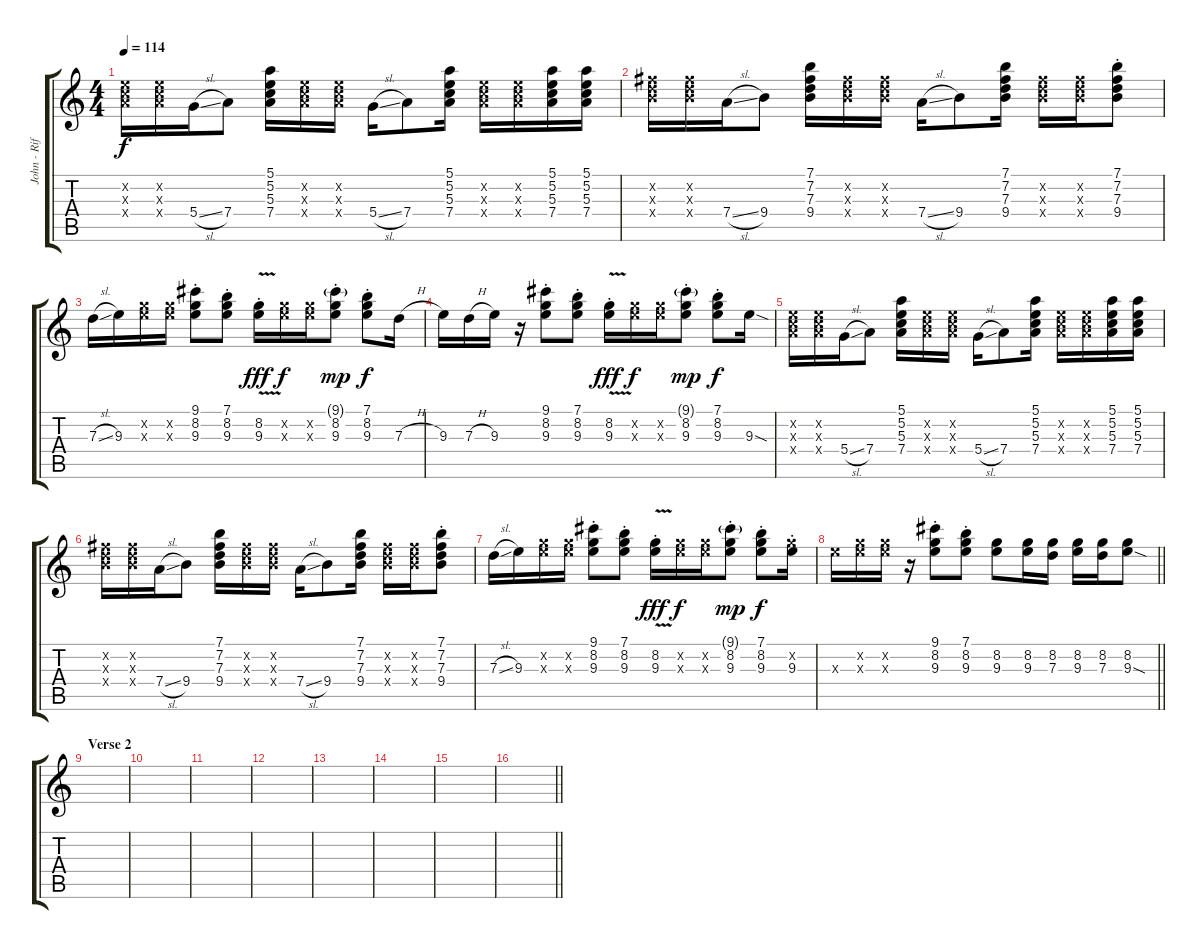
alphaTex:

\track ("John - Riff Guitar (Clean)" "John - Rif") {instrument electricguitarclean}
\staff {score tabs}
\tuning (E4 B3 G3 D3 A2 E2) {hide}
\ts (4 4)
\tempo 114
\clef g2
\ks c
(5.2{x} 5.3{x} 7.4{x}).16{dy f} (5.2{x} 5.3{x} 7.4{x}).16 5.4{sl}.16 7.4.8 (5.1 5.2 5.3 7.4).16 (5.2{x} 5.3{x} 7.4{x}).16 (5.2{x} 5.3{x} 7.4{x}).16 5.4{sl}.16 7.4.8 (5.1 5.2 5.3 7.4).16 (5.2{x} 5.3{x} 7.4{x}).16 (5.2{x} 5.3{x} 7.4{x}).16 (5.1 5.2 5.3 7.4).16 (5.1 5.2 5.3 7.4).16 |
(7.2{x} 7.3{x} 9.4{x}).16 (7.2{x} 7.3{x} 9.4{x}).16 7.4{sl}.16 9.4.8 (7.1 7.2 7.3 9.4).16 (7.2{x} 7.3{x} 9.4{x}).16 (7.2{x} 7.3{x} 9.4{x}).16 7.4{sl}.16 9.4.8 (7.1 7.2 7.3 9.4).16 (7.2{x} 7.3{x} 9.4{x}).16 (7.2{x} 7.3{x} 9.4{x}).16 (7.1{st} 7.2{st} 7.3{st} 9.4{st}).8 |
7.3{sl}.16 9.3.16 (8.2{x} 9.3{x}).16 (8.2{x} 9.3{x}).16 (9.1{st} 8.2{st} 9.3{st}).8 (7.1{st} 8.2{st} 9.3{st}).8 (8.2 9.3{v st}).16{dy fff} (8.2{x} 9.3{x}).16{dy f} (8.2{x} 9.3{x}).16 (9.1{g st} 8.2{st} 9.3{st}).8{dy mp} (7.1{st} 8.2{st} 9.3{st}).8{dy f} 7.3{h}.16 |
9.3.16 7.3{h}.16 9.3.16 r.16 (9.1{st} 8.2{st} 9.3{st}).8 (7.1{st} 8.2{st} 9.3{st}).8 (8.2 9.3{v st}).16{dy fff} (8.2{x} 9.3{x}).16{dy f} (8.2{x} 9.3{x}).16 (9.1{g st} 8.2{st} 9.3{st}).8{dy mp} (7.1{st} 8.2{st} 9.3{st}).8{dy f} 9.3{sod}.16 |
(5.2{x} 5.3{x} 7.4{x}).16 (5.2{x} 5.3{x} 7.4{x}).16 5.4{sl}.16 7.4.8 (5.1 5.2 5.3 7.4).16 (5.2{x} 5.3{x} 7.4{x}).16 (5.2{x} 5.3{x} 7.4{x}).16 5.4{sl}.16 7.4.8 (5.1 5.2 5.3 7.4).16 (5.2{x} 5.3{x} 7.4{x}).16 (5.2{x} 5.3{x} 7.4{x}).16 (5.1 5.2 5.3 7.4).16 (5.1 5.2 5.3 7.4).16 |
(7.2{x} 7.3{x} 9.4{x}).16 (7.2{x} 7.3{x} 9.4{x}).16 7.4{sl}.16 9.4.8 (7.1 7.2 7.3 9.4).16 (7.2{x} 7.3{x} 9.4{x}).16 (7.2{x} 7.3{x} 9.4{x}).16 7.4{sl}.16 9.4.8 (7.1 7.2 7.3 9.4).16 (7.2{x} 7.3{x} 9.4{x}).16 (7.2{x} 7.3{x} 9.4{x}).16 (7.1{st} 7.2{st} 7.3{st} 9.4{st}).8 |
7.3{sl}.16 9.3.16 (8.2{x} 9.3{x}).16 (8.2{x} 9.3{x}).16 (9.1{st} 8.2{st} 9.3{st}).8 (7.1{st} 8.2{st} 9.3{st}).8 (8.2 9.3{v st}).16{dy fff} (8.2{x} 9.3{x}).16{dy f} (8.2{x} 9.3{x}).16 (9.1{g st} 8.2{st} 9.3{st}).8{dy mp} (7.1{st} 8.2{st} 9.3{st}).8{dy f} (8.2{st x} 9.3{st}).16 |
\barLineRight lightlight
9.3{x}.16 (8.2{x} 9.3{x}).16 (8.2{x} 9.3{x}).16 r.16 (9.1{st} 8.2{st} 9.3{st}).8 (7.1{st} 8.2{st} 9.3{st}).8 (8.2 9.3).8 (8.2 9.3).16 (8.2 7.3).16 (8.2 9.3).16 (8.2 7.3).16 (8.2 9.3{sod}).8 |
\section ("" "Verse 2")
|
|
|
|
|
|
|
\barLineRight lightlight
